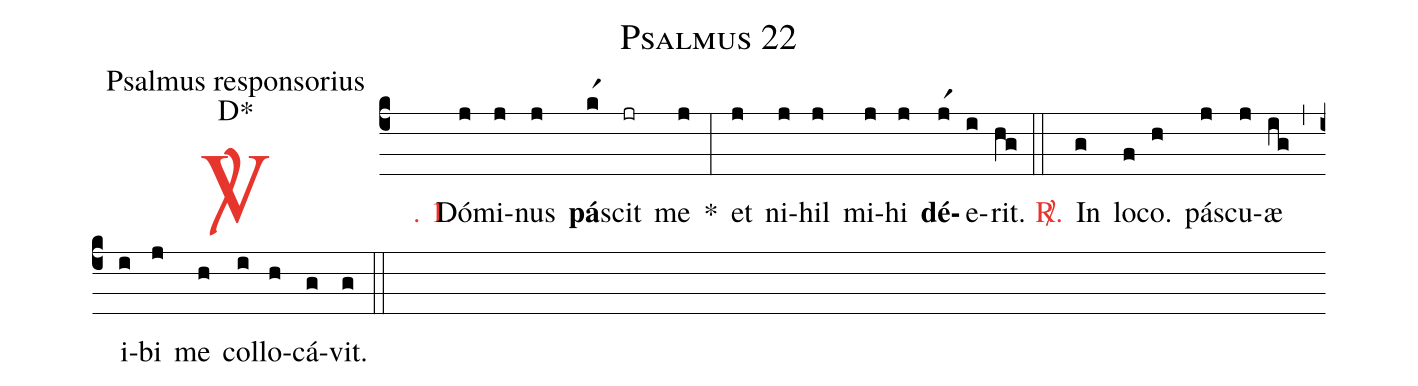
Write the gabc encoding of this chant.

name: Psalmus 22;
office-part: Psalmus responsorius;
mode: D\GreStar;
%%
(c4)

<c><sp>V/</sp>. 1.</c>() Dó(j)mi(j)nus(j) <b>pá</b>(kr1)scit(jr) me(j) *(:) et(j) ni(j)hil(j) mi(j)hi(j) <b>dé</b>(jr1)e(i)rit.(hg)

(::)

<nlba><c><sp>R/</sp>.</c>() In</nlba>(g) lo(f)co.(h) pás(j)cu(j)æ(ig) (,) i(i)bi(j) me(h) col(i)lo(h)cá(g)vit.(g)

(::)
